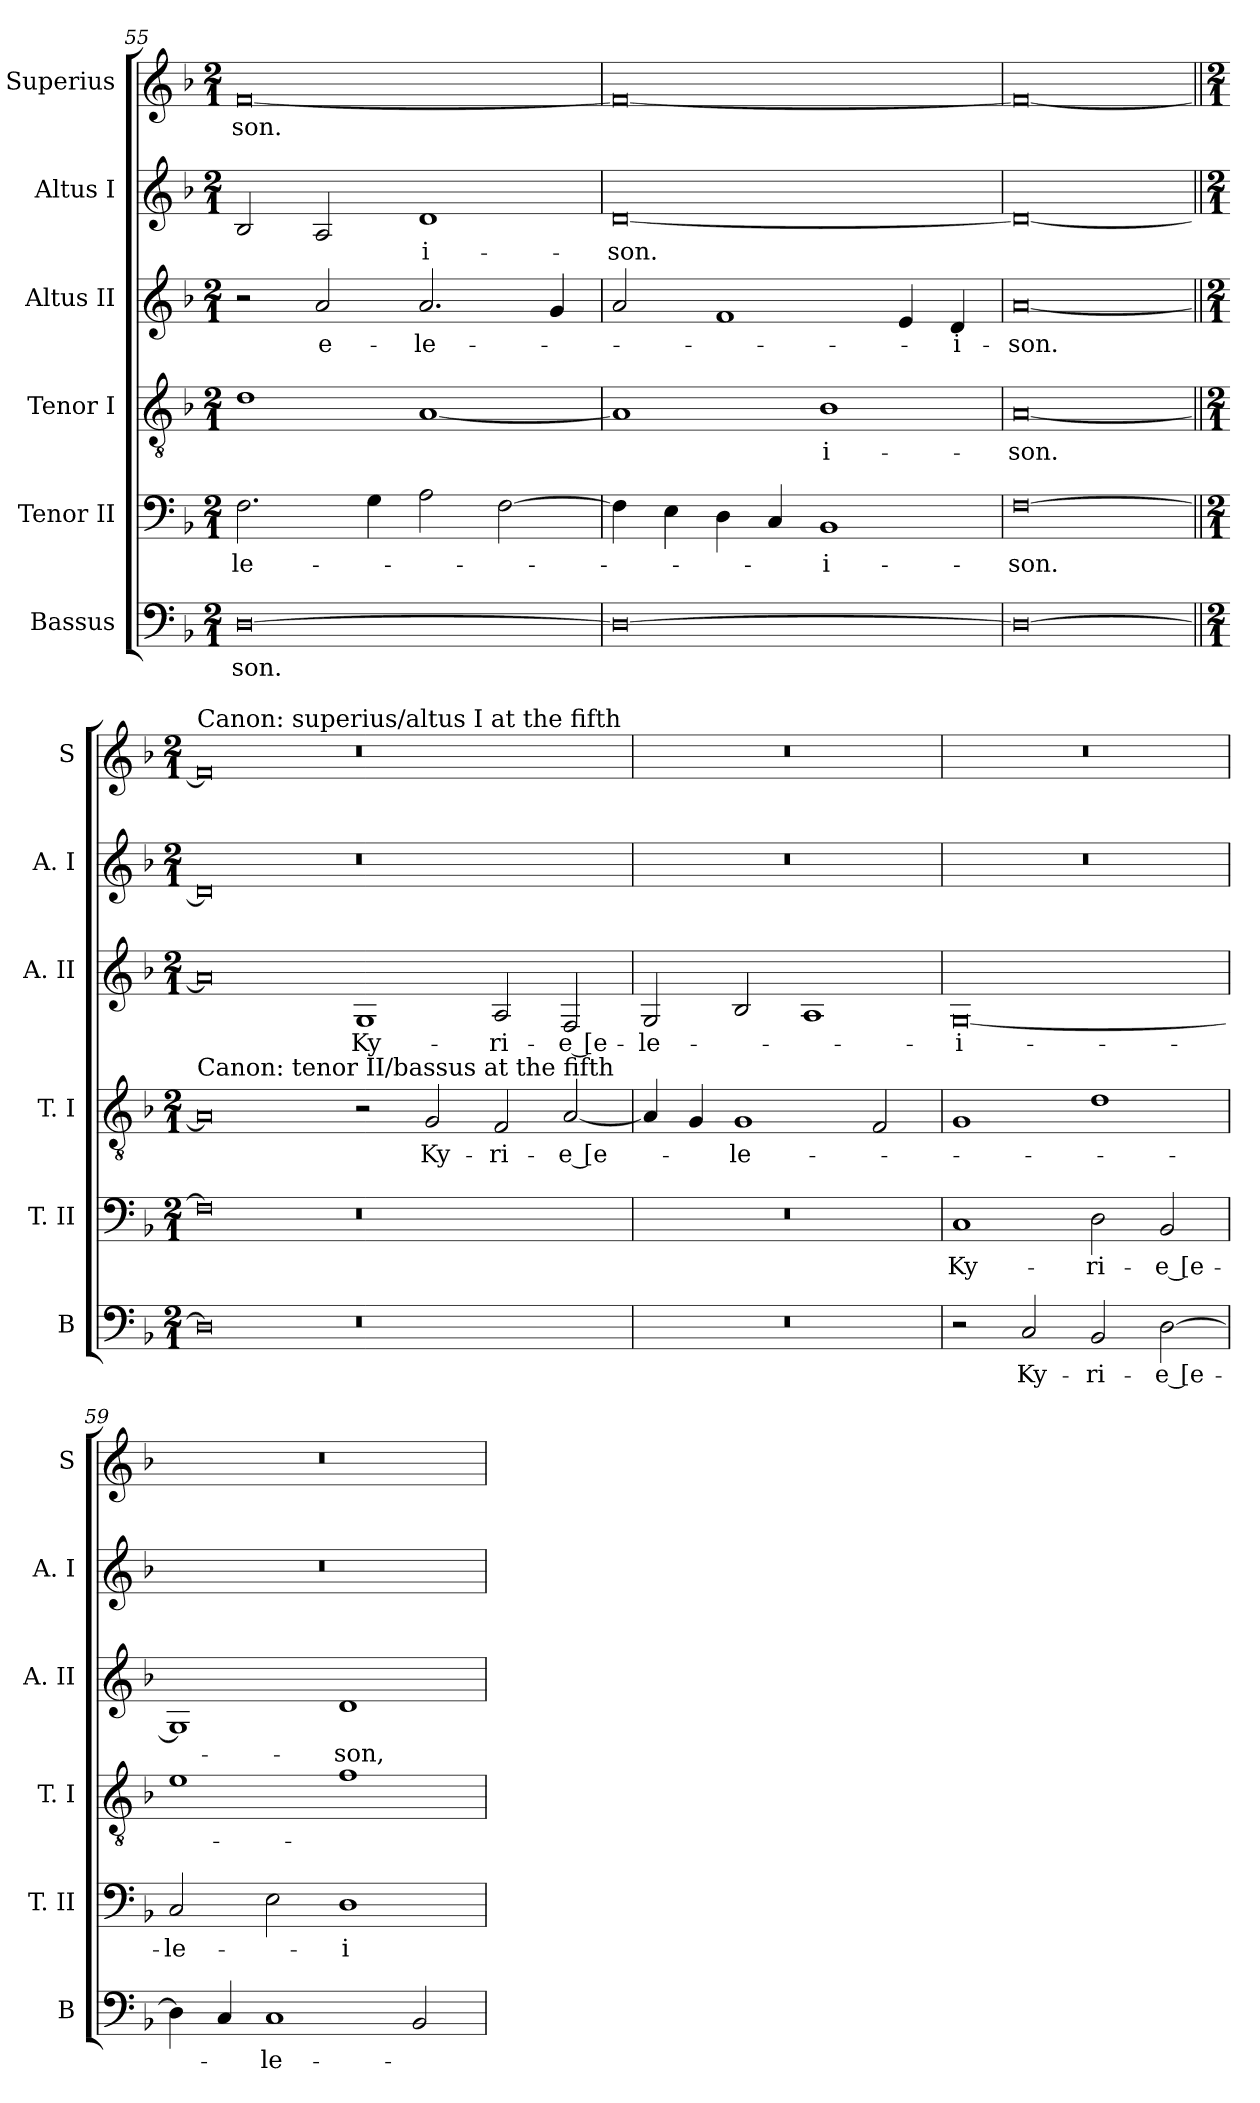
**kern	**text	**kern	**text	**kern	**text	**kern	**text	**kern	**text	**kern	**text
*part6	*part6	*part5	*part5	*part4	*part4	*part3	*part3	*part2	*part2	*part1	*part1
*staff6	*staff6	*staff5	*staff5	*staff4	*staff4	*staff3	*staff3	*staff2	*staff2	*staff1	*staff1
*I"Bassus	*	*I"Tenor II	*	*I"Tenor I	*	*I"Altus II	*	*I"Altus I	*	*I"Superius	*
*I'B	*	*I'T. II	*	*I'T. I	*	*I'A. II	*	*I'A. I	*	*I'S	*
*clefF4	*	*clefF4	*	*clefGv2	*	*clefG2	*	*clefG2	*	*clefG2	*
*k[b-]	*	*k[b-]	*	*k[b-]	*	*k[b-]	*	*k[b-]	*	*k[b-]	*
*F:	*	*F:	*	*F:	*	*F:	*	*F:	*	*F:	*
*M2/1	*	*M2/1	*	*M2/1	*	*M2/1	*	*M2/1	*	*M2/1	*
=55	=55	=55	=55	=55	=55	=55	=55	=55	=55	=55	=55
[0D	-son.	2.F	-le-	1d	.	2r	.	2B-	.	[0f	-son.
.	.	.	.	.	.	2a	e-	2A	.	.	.
.	.	4G	.	.	.	.	.	.	.	.	.
.	.	2A	.	[1A	.	2.a	-le-	1d	-i-	.	.
.	.	[2F	.	.	.	.	.	.	.	.	.
.	.	.	.	.	.	4g	.	.	.	.	.
=56	=56	=56	=56	=56	=56	=56	=56	=56	=56	=56	=56
0D_	.	4F]	.	1A]	.	2a	.	[0d	-son.	0f_	.
.	.	4E	.	.	.	.	.	.	.	.	.
.	.	4D	.	.	.	1f	.	.	.	.	.
.	.	4C	.	.	.	.	.	.	.	.	.
.	.	1BB-	-i-	1B-	-i-	.	.	.	.	.	.
.	.	.	.	.	.	4e	.	.	.	.	.
.	.	.	.	.	.	4d	-i-	.	.	.	.
=	=	=	=	=	=	=	=	=	=	=	=
0D_	.	[0F	-son.	[0A	-son.	[0a	-son.	0d_	.	0f_	.
=||	=||	=||	=||	=||	=||	=||	=||	=||	=||	=||	=||
*M2/1	*	*M2/1	*	*M2/1	*	*M2/1	*	*M2/1	*	*M2/1	*
!	!	!	!	!	!	!	!	!	!	!LO:TX:a:t=Canon&colon; superius/altus I at the fifth	!
!	!	!	!	!LO:TX:a:t=Canon&colon; tenor II/bassus at the fifth	!	!	!	!	!	!	!
0D]	.	0F]	.	0A]	.	0a]	.	0d]	.	0f]	.
0r	.	0r	.	2r	.	1G	Ky-	0r	.	0r	.
.	.	.	.	2G	Ky-	.	.	.	.	.	.
.	.	.	.	2F	-ri-	2A	-ri-	.	.	.	.
.	.	.	.	[2A	-e [e-	2F	-e [e-	.	.	.	.
=57	=57	=57	=57	=57	=57	=57	=57	=57	=57	=57	=57
0r	.	0r	.	4A]	.	2G	-le-	0r	.	0r	.
.	.	.	.	4G	.	.	.	.	.	.	.
.	.	.	.	1G	-le-	2B-	.	.	.	.	.
.	.	.	.	.	.	1A	.	.	.	.	.
.	.	.	.	2F	.	.	.	.	.	.	.
=58	=58	=58	=58	=58	=58	=58	=58	=58	=58	=58	=58
2r	.	1C	Ky-	1G	.	[0G	-i-	0r	.	0r	.
2C	Ky-	.	.	.	.	.	.	.	.	.	.
2BB-	-ri-	2D	-ri-	1d	.	.	.	.	.	.	.
[2D	-e [e-	2BB-	-e [e-	.	.	.	.	.	.	.	.
=59	=59	=59	=59	=59	=59	=59	=59	=59	=59	=59	=59
4D]	.	2C	-le-	1e	.	1G]	.	0r	.	0r	.
4C	.	.	.	.	.	.	.	.	.	.	.
1C	-le-	2E	.	.	.	.	.	.	.	.	.
.	.	1D	-i-	1f	.	1d	-son,	.	.	.	.
2BB-	.	.	.	.	.	.	.	.	.	.	.
=	=	=	=	=	=	=	=	=	=	=	=
*-	*-	*-	*-	*-	*-	*-	*-	*-	*-	*-	*-
